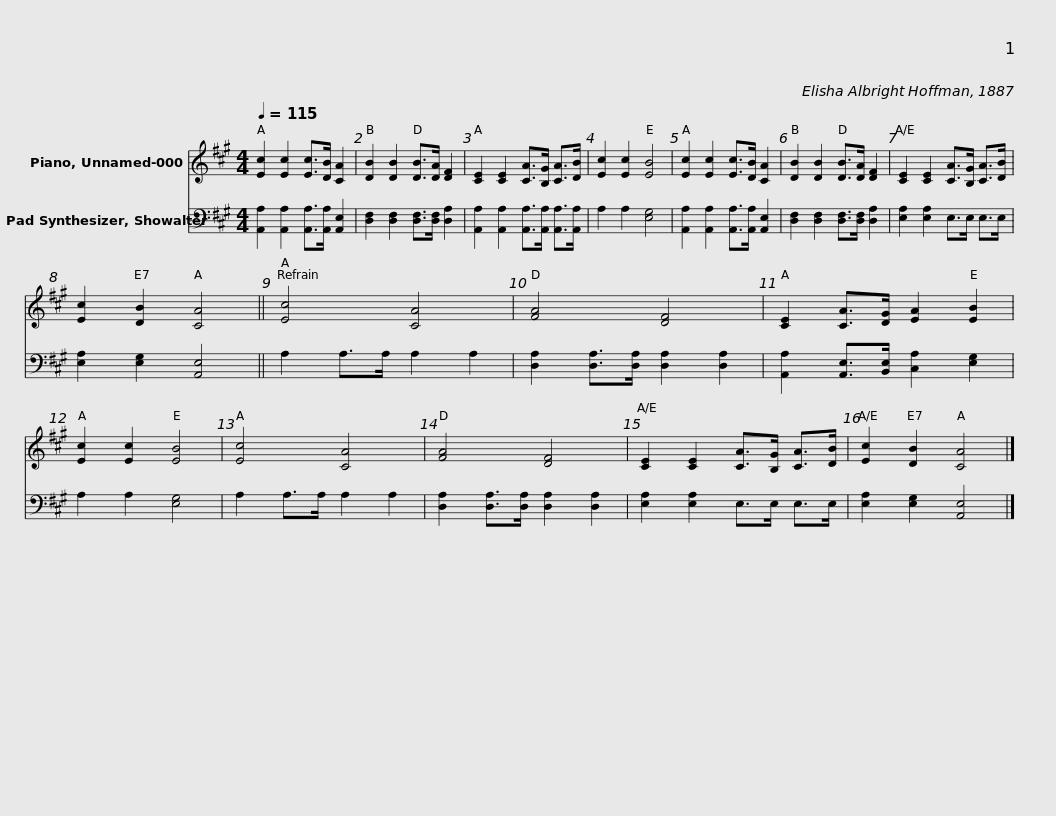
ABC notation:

X:1
%%score 1 2
L:1/8
Q:1/4=115
M:4/4
I:linebreak $
K:A
V:1 treble
V:2 bass
V:1
 [Ec]2 [Ec]2 [Ec]>[DB] [CA]2 | [DB]2 [DB]2 [DB]>[DA] [DF]2 | [CE]2 [CE]2 [CA]>[B,G] [CA]>[DB] | [Ec]2 [Ec]2 [EB]4 |$ [Ec]2 [Ec]2 [Ec]>[DB] [CA]2 | %5
 [DB]2 [DB]2 [DB]>[DA] [DF]2 | [CE]2 [CE]2 [CA]>[B,G] [CA]>[DB] | [Ec]2 [DB]2 [CA]4 ||$ [Ec]4 [CA]4 | [FA]4 [DF]4 | %10
 [CE]2 [CA]>[DG] [EA]2 [EB]2 | [Ec]2 [Ec]2 [EB]4 |$ [Ec]4 [CA]4 | [FA]4 [DF]4 | [CE]2 [CE]2 [CA]>[B,G] [CA]>[DB] | %15
 [Ec]2 [DB]2 [CA]4 |] %16
V:2
 [A,,A,]2 [A,,A,]2 [A,,A,]>[A,,A,] [A,,E,]2 | [D,F,]2 [D,F,]2 [D,F,]>[D,F,] [D,A,]2 | [A,,A,]2 [A,,A,]2 [A,,A,]>[A,,A,] [A,,A,]>[A,,A,] | A,2 A,2 [E,G,]4 |$ [A,,A,]2 [A,,A,]2 [A,,A,]>[A,,A,] [A,,E,]2 | %5
 [D,F,]2 [D,F,]2 [D,F,]>[D,F,] [D,A,]2 | [E,A,]2 [E,A,]2 E,>E, E,>E, | [E,A,]2 [E,G,]2 [A,,E,]4 ||$ A,2 A,>A, A,2 A,2 | [D,A,]2 [D,A,]>[D,A,] [D,A,]2 [D,A,]2 | %10
 [A,,A,]2 [A,,E,]>[B,,E,] [C,A,]2 [E,G,]2 | A,2 A,2 [E,G,]4 |$ A,2 A,>A, A,2 A,2 | [D,A,]2 [D,A,]>[D,A,] [D,A,]2 [D,A,]2 | [E,A,]2 [E,A,]2 E,>E, E,>E, | %15
 [E,A,]2 [E,G,]2 [A,,E,]4 |] %16
